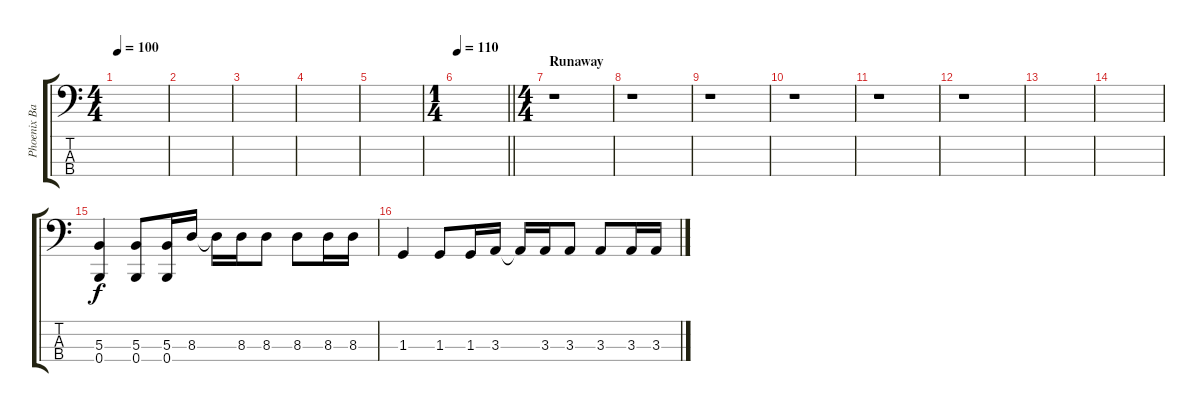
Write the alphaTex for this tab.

\track ("Phoenix Bass1" "Phoenix Ba") {instrument electricbasspick}
\staff {score tabs}
\tuning (E2 B1 Gb1 B0) {hide}
\ts (4 4)
\tempo 100
\clef f4
\ks c
|
|
|
|
|
\ts (1 4)
\tempo 110
\barLineRight lightlight
|
\ts (4 4)
\section ("" "Runaway")
r.1 |
r.1 |
r.1 |
r.1 |
r.1 |
r.1 |
|
|
(5.3 0.4).4 (5.3 0.4).8 (5.3 0.4).16 8.3.16 8.3{t}.16 8.3.16 8.3.8 8.3.8 8.3.16 8.3.16 |
1.3.4 1.3.8 1.3.16 3.3.16 3.3{t}.16 3.3.16 3.3.8 3.3.8 3.3.16 3.3.16
